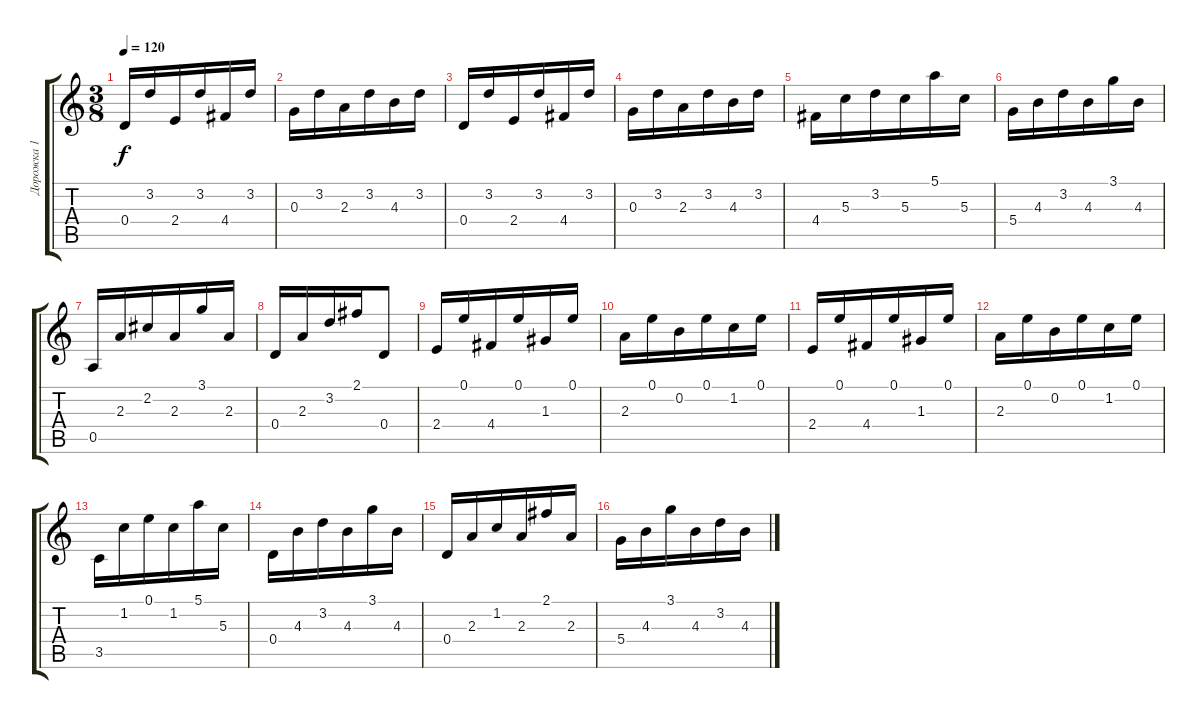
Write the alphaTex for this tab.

\track ("Дорожка 1" "Дорожка 1") {instrument acousticguitarnylon}
\staff {score tabs}
\tuning (E4 B3 G3 D3 A2 E2) {hide}
\ts (3 8)
\tempo 120
\clef g2
\ks c
0.4.16{dy f} 3.2.16 2.4.16 3.2.16 4.4.16 3.2.16 |
0.3.16 3.2.16 2.3.16 3.2.16 4.3.16 3.2.16 |
0.4.16 3.2.16 2.4.16 3.2.16 4.4.16 3.2.16 |
0.3.16 3.2.16 2.3.16 3.2.16 4.3.16 3.2.16 |
4.4.16 5.3.16 3.2.16 5.3.16 5.1.16 5.3.16 |
5.4.16 4.3.16 3.2.16 4.3.16 3.1.16 4.3.16 |
0.5.16 2.3.16 2.2.16 2.3.16 3.1.16 2.3.16 |
0.4.16 2.3.16 3.2.16 2.1.16 0.4.8 |
2.4.16 0.1.16 4.4.16 0.1.16 1.3.16 0.1.16 |
2.3.16 0.1.16 0.2.16 0.1.16 1.2.16 0.1.16 |
2.4.16 0.1.16 4.4.16 0.1.16 1.3.16 0.1.16 |
2.3.16 0.1.16 0.2.16 0.1.16 1.2.16 0.1.16 |
3.5.16 1.2.16 0.1.16 1.2.16 5.1.16 5.3.16 |
0.4.16 4.3.16 3.2.16 4.3.16 3.1.16 4.3.16 |
0.4.16 2.3.16 1.2.16 2.3.16 2.1.16 2.3.16 |
5.4.16 4.3.16 3.1.16 4.3.16 3.2.16 4.3.16
